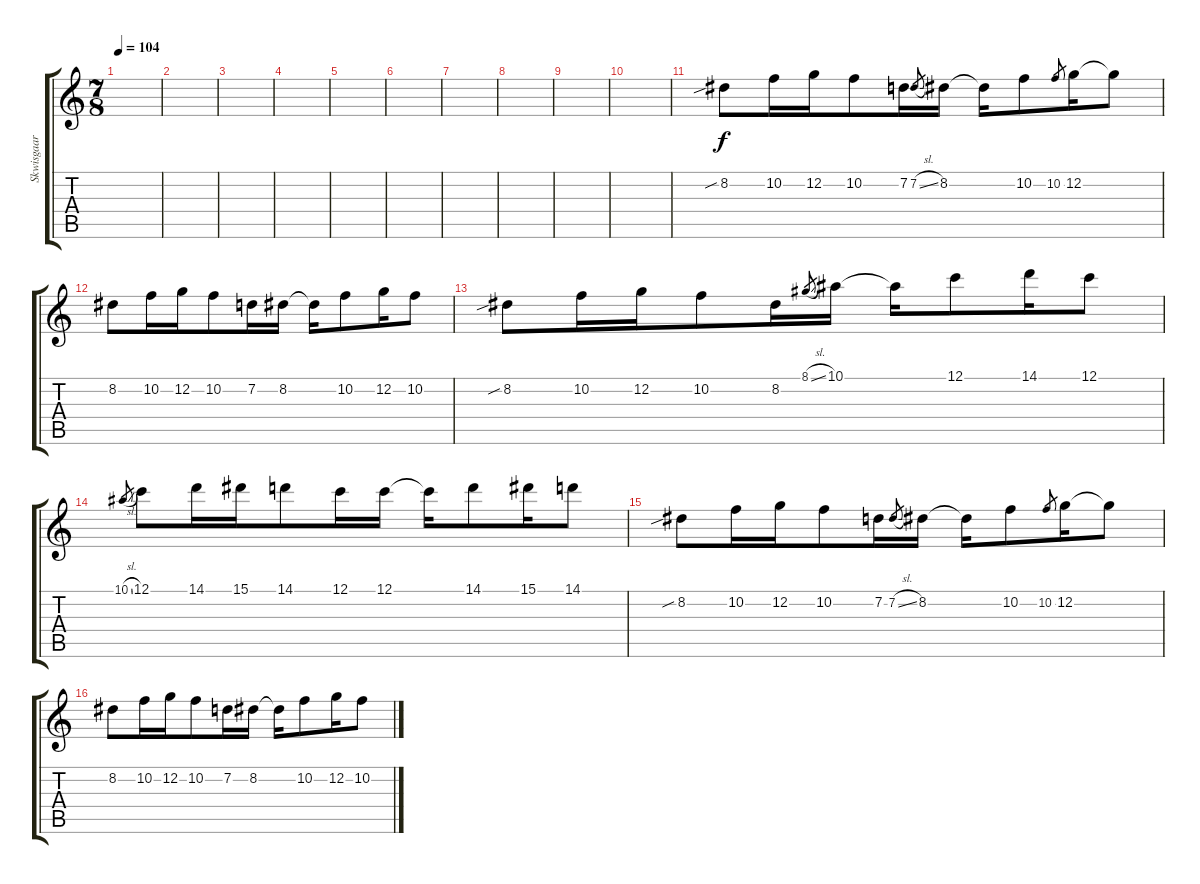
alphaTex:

\track ("Skwisgaar Skwigelf (Fill Guitar)" "Skwisgaar ") {instrument distortionguitar}
\staff {score tabs}
\tuning (C4 G3 Eb3 Bb2 F2 C2) {hide}
\ts (7 8)
\tempo 104
\clef g2
\ks c
|
|
|
|
|
|
|
|
|
|
8.2{sib}.8{volume 16} 10.2.16 12.2.16 10.2.8 7.2.16 7.2{sl}.8{gr} 8.2.16 8.2{t}.16 10.2.8 10.2.8{gr} 12.2.16 12.2{t}.8 |
8.2.8 10.2.16 12.2.16 10.2.8 7.2.16 8.2.16 8.2{t}.16 10.2.8 12.2.16 10.2.8 |
8.2{sib}.8 10.2.16 12.2.16 10.2.8 8.2.16 8.1{sl}.8{gr} 10.1.16 10.1{t}.16 12.1.8 14.1.16 12.1.8 |
10.1{sl}.8{gr} 12.1.8 14.1.16 15.1.16 14.1.8 12.1.16 12.1.16 12.1{t}.16 14.1.8 15.1.16 14.1.8 |
8.2{sib}.8{volume 16} 10.2.16 12.2.16 10.2.8 7.2.16 7.2{sl}.8{gr} 8.2.16 8.2{t}.16 10.2.8 10.2.8{gr} 12.2.16 12.2{t}.8 |
8.2.8 10.2.16 12.2.16 10.2.8 7.2.16 8.2.16 8.2{t}.16 10.2.8 12.2.16 10.2.8
